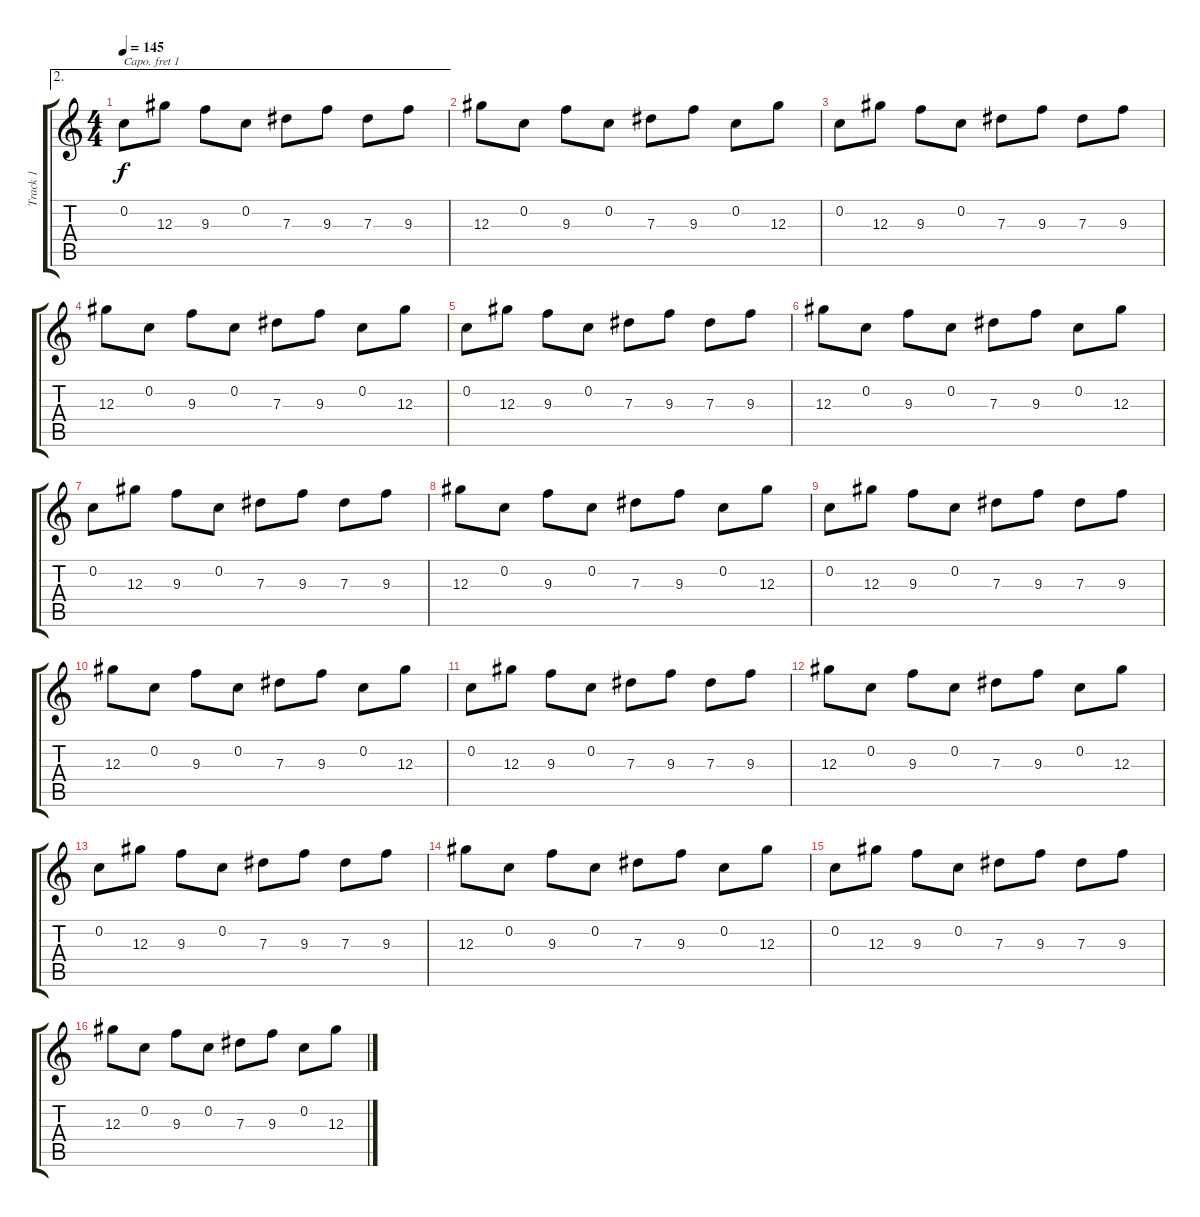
\track ("Track 1" "Track 1") {instrument electricguitarclean}
\staff {score tabs}
\capo 1
\tuning (E4 B3 G3 D3 A2 E2) {hide}
\ae 2
\ts (4 4)
\tempo 145
\clef g2
\ks c
0.2.8{dy f} 12.3.8 9.3.8 0.2.8 7.3.8 9.3.8 7.3.8 9.3.8 |
12.3.8 0.2.8 9.3.8 0.2.8 7.3.8 9.3.8 0.2.8 12.3.8 |
0.2.8 12.3.8 9.3.8 0.2.8 7.3.8 9.3.8 7.3.8 9.3.8 |
12.3.8 0.2.8 9.3.8 0.2.8 7.3.8 9.3.8 0.2.8 12.3.8 |
0.2.8 12.3.8 9.3.8 0.2.8 7.3.8 9.3.8 7.3.8 9.3.8 |
12.3.8 0.2.8 9.3.8 0.2.8 7.3.8 9.3.8 0.2.8 12.3.8 |
0.2.8 12.3.8 9.3.8 0.2.8 7.3.8 9.3.8 7.3.8 9.3.8 |
12.3.8 0.2.8 9.3.8 0.2.8 7.3.8 9.3.8 0.2.8 12.3.8 |
0.2.8 12.3.8 9.3.8 0.2.8 7.3.8 9.3.8 7.3.8 9.3.8 |
12.3.8 0.2.8 9.3.8 0.2.8 7.3.8 9.3.8 0.2.8 12.3.8 |
0.2.8 12.3.8 9.3.8 0.2.8 7.3.8 9.3.8 7.3.8 9.3.8 |
12.3.8 0.2.8 9.3.8 0.2.8 7.3.8 9.3.8 0.2.8 12.3.8 |
0.2.8 12.3.8 9.3.8 0.2.8 7.3.8 9.3.8 7.3.8 9.3.8 |
12.3.8 0.2.8 9.3.8 0.2.8 7.3.8 9.3.8 0.2.8 12.3.8 |
0.2.8 12.3.8 9.3.8 0.2.8 7.3.8 9.3.8 7.3.8 9.3.8 |
12.3.8 0.2.8 9.3.8 0.2.8 7.3.8 9.3.8 0.2.8 12.3.8
